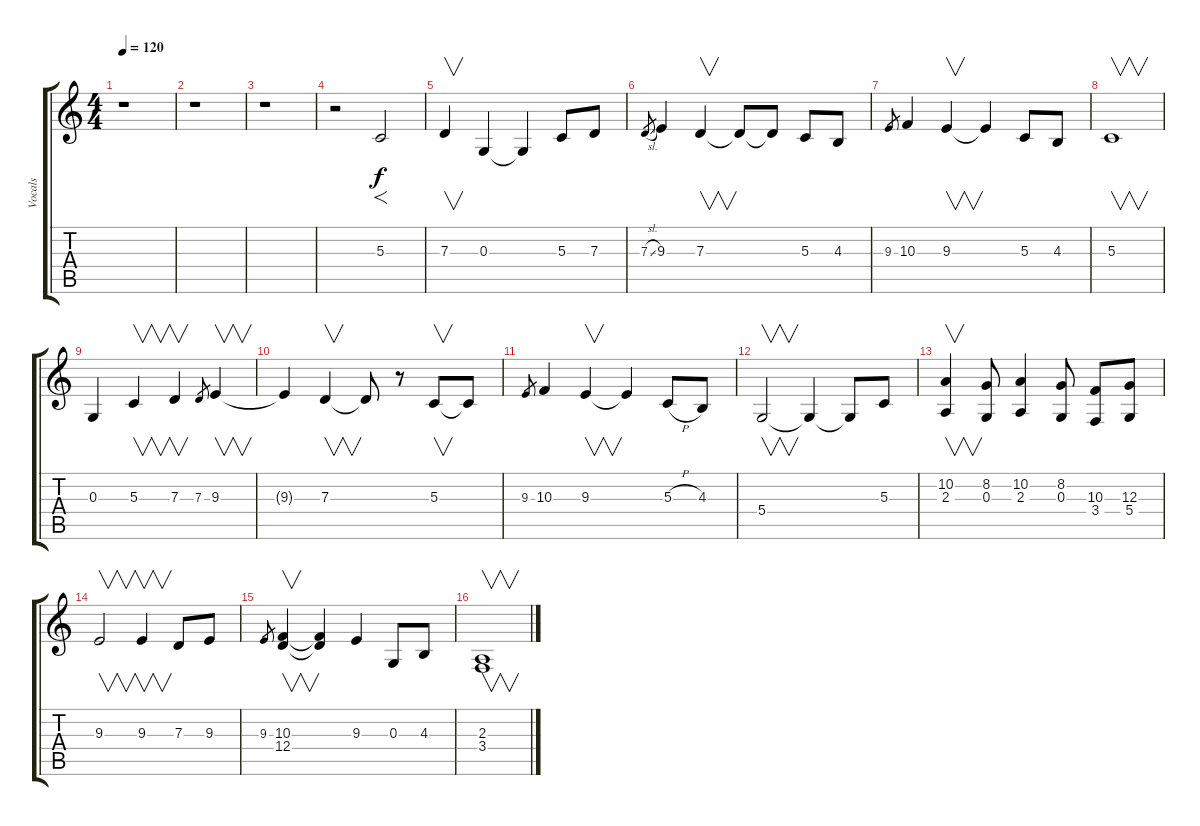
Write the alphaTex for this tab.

\track ("Vocals" "Vocals") {instrument clarinet}
\staff {score tabs}
\tuning (E4 B3 G3 D3 A2 E2) {hide}
\ts (4 4)
\tempo 120
\clef g2
\ks c
r.1{dy f instrument clarinet} |
r.1 |
r.1 |
r.2 5.3.2{f} |
7.3.4{v} 0.3.4 0.3{t}.4 5.3.8 7.3.8 |
7.3{sl}.8{gr} 9.3.4 7.3.4{v} 7.3{t}.8 7.3{t}.8 5.3.8 4.3.8 |
9.3.8{gr} 10.3.4 9.3.4{v} 9.3{t}.4 5.3.8 4.3.8 |
5.3.1{v} |
0.3.4 5.3.4{v} 7.3.4{v} 7.3.8{gr} 9.3.4{v} |
9.3{t}.4 7.3.4{v} 7.3{t}.8 r.8 5.3.8{v} 5.3{t}.8 |
9.3.8{gr} 10.3.4 9.3.4{v} 9.3{t}.4 5.3{h}.8 4.3.8 |
5.4.2{v} 5.4{t}.4 5.4{t}.8 5.3.8 |
(10.2 2.3).4{v volume 14} (8.2 0.3).8 (10.2 2.3).4 (8.2 0.3).8 (10.3 3.4).8 (12.3 5.4).8 |
9.3.2{v} 9.3.4{v} 7.3.8 9.3.8 |
9.3.8{gr} (10.3 12.4).4{v} (10.3{t} 12.4{t}).4 9.3.4 0.3.8 4.3.8 |
(2.3 3.4).1{v}
